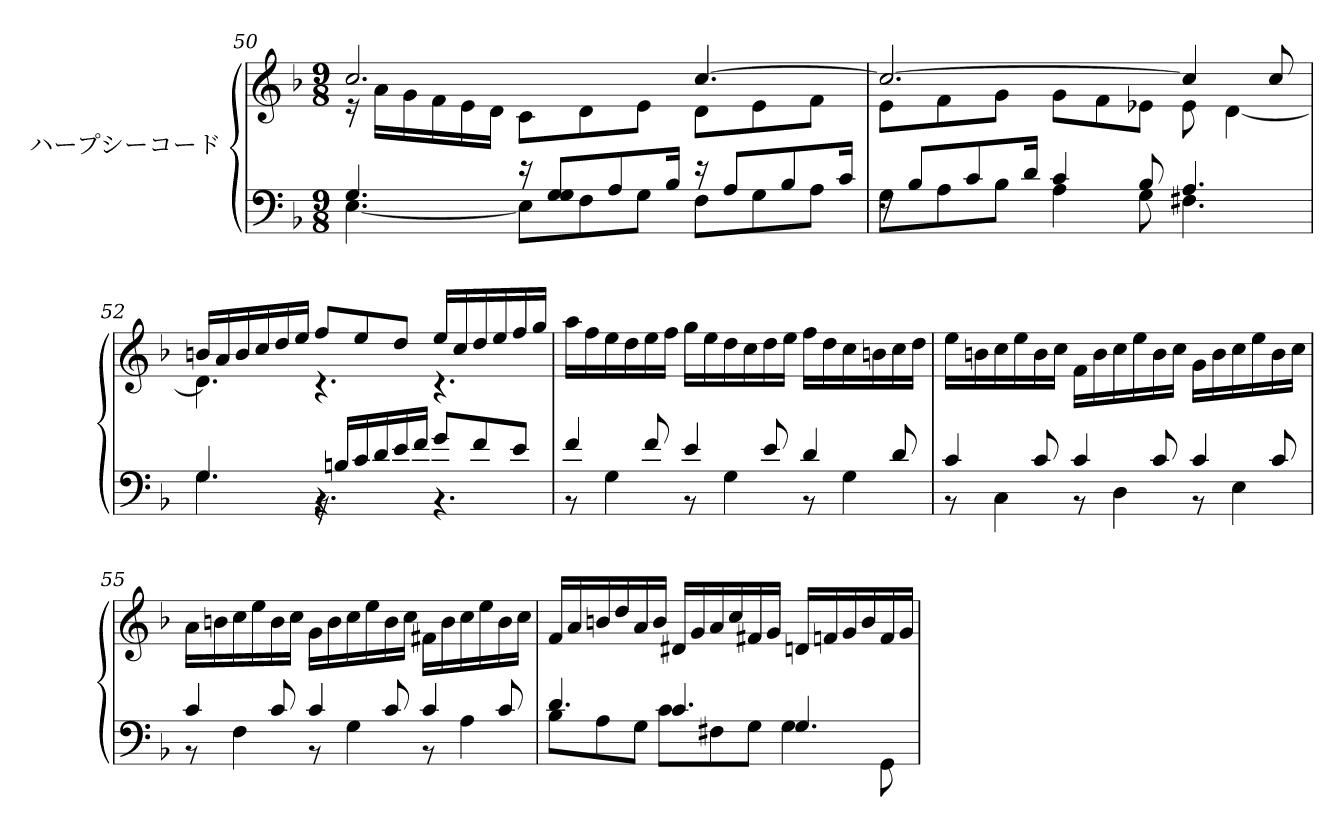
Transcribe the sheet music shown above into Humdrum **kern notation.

**kern	**kern
*part1	*part1
*staff2	*staff1
*I"ハープシーコード	*
!!LO:LB:g=z
*clefF4	*clefG2
*k[b-]	*k[b-]
*M9/8	*M9/8
=50	=50
*^	*^
4.G/	[4.E\	2.cc/	16r
.	.	.	16a\LL
.	.	.	16g\
.	.	.	16f\
.	.	.	16e\
.	.	.	16d\JJ
16r	8E\L]	.	8c\L
8G/ 8G/L	.	.	.
.	8F\	.	8d\
8A/	.	.	.
.	8G\J	.	8e\J
16B-/Jk	.	.	.
16r	8F\L	[4.cc/	8d\L
8A/L	.	.	.
.	8G\	.	8e\
8B-/	.	.	.
.	8A\J	.	8f\J
16c/Jk	.	.	.
=51	=51	=51	=51
16rF	8G\L	2.cc/_	8e\L
8B-/L	.	.	.
.	8A\	.	8f\
8c/	.	.	.
.	8B-\J	.	8g\J
16d/Jk	.	.	.
4c/	4A\	.	8g\L
.	.	.	8f\
8B-/	8G\	.	8e-X\J
4.A/	4.F#X\	4cc/]	8e-\
.	.	.	[4d\
.	.	8cc/	.
!!LO:LB:g=z	!!
=52	=52	=52	=52
4.G/	4.G\	16bn/LL	4.d\]
.	.	16a/	.
.	.	16b/	.
.	.	16cc/	.
.	.	16dd/	.
.	.	16ee/JJ	.
16rBB	4.r	8ff/L	4.r
16Bn/LL	.	.	.
16c/	.	8ee/	.
16d/	.	.	.
16e/	.	8dd/J	.
16f/JJ	.	.	.
8g/L	4.r	16ee/LL	4.r
.	.	16cc/	.
8f/	.	16dd/	.
.	.	16ee/	.
8e/J	.	16ff/	.
.	.	16gg/JJ	.
*	*	*v	*v
=53	=53	=53
4f/	8r	16aa\LL
.	.	16ff\
.	4G\	16ee\
.	.	16dd\
8f/	.	16ee\
.	.	16ff\JJ
4e/	8r	16gg\LL
.	.	16ee\
.	4G\	16dd\
.	.	16cc\
8e/	.	16dd\
.	.	16ee\JJ
4d/	8r	16ff\LL
.	.	16dd\
.	4G\	16cc\
.	.	16bn\
8d/	.	16cc\
.	.	16dd\JJ
!!LO:LB:g=z
=54	=54	=54
4c/	8r	16ee\LL
.	.	16bn\
.	4C\	16cc\
.	.	16ee\
8c/	.	16b\
.	.	16cc\JJ
4c/	8r	16f\LL
.	.	16b\
.	4D\	16cc\
.	.	16ee\
8c/	.	16b\
.	.	16cc\JJ
4c/	8r	16g\LL
.	.	16b\
.	4E\	16cc\
.	.	16ee\
8c/	.	16b\
.	.	16cc\JJ
=55	=55	=55
4c/	8r	16a\LL
.	.	16bn\
.	4F\	16cc\
.	.	16ee\
8c/	.	16b\
.	.	16cc\JJ
4c/	8r	16g\LL
.	.	16b\
.	4G\	16cc\
.	.	16ee\
8c/	.	16b\
.	.	16cc\JJ
4c/	8r	16f#X\LL
.	.	16b\
.	4A\	16cc\
.	.	16ee\
8c/	.	16b\
.	.	16cc\JJ
!!LO:LB:g=z
=56	=56	=56
4.d/	8B-\L	16f/LL
.	.	16a/
.	8A\	16bn/
.	.	16dd/
.	8G\J	16a/
.	.	16b/JJ
4.c/	8c\L	16d#X/LL
.	.	16g/
.	8F#X\	16a/
.	.	16cc/
.	8G\J	16f#X/
.	.	16g/JJ
4.G/	4G\	16dn/LL
.	.	16fn/
.	.	16g/
.	.	16b/
.	8GG\	16f/
.	.	16g/JJ
*v	*v	*
=	=
*-	*-
